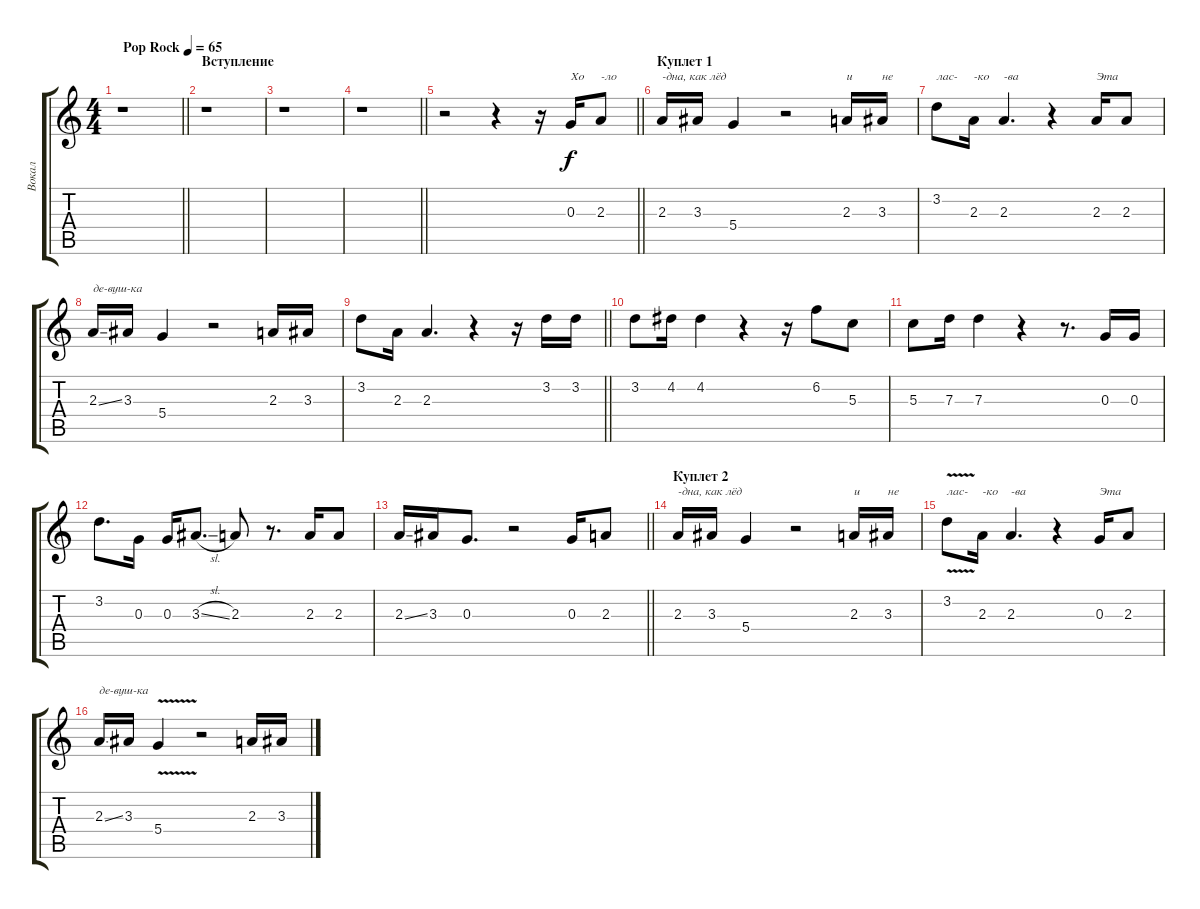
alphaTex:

\track ("Вокал" "Вокал") {instrument electricguitarjazz}
\staff {score tabs}
\tuning (E4 B3 G3 D3 A2 E2) {hide}
\ts (4 4)
\tempo (65 "Pop Rock")
\clef g2
\barLineRight lightlight
\ks c
r.1{dy f instrument electricguitarjazz} |
\section ("" "Вступление")
r.1 |
r.1 |
\barLineRight lightlight
r.1 |
\section ("" "")
\barLineRight lightlight
r.2 r.4 r.16 0.3.16{txt "Хо"} 2.3.8{txt "-ло"} |
\section ("" "Куплет 1")
2.3.16{txt "-дна, как лёд"} 3.3.16 5.4.4 r.2 2.3.16{txt "и"} 3.3.16{txt "не"} |
3.2.8{txt "лас-"} 2.3.16{txt "-ко"} 2.3.4{d txt "-ва"} r.4 2.3.16{txt "Эта"} 2.3.8 |
2.3{ss}.16{txt "де-вуш-ка"} 3.3.16 5.4.4 r.2 2.3.16 3.3.16 |
\barLineRight lightlight
3.2.8 2.3.16 2.3.4{d} r.4 r.16 3.2.16 3.2.16 |
3.2.8 4.2.16 4.2.4 r.4 r.16 6.2.8 5.3.8 |
5.3.8 7.3.16 7.3.4 r.4 r.8{d} 0.3.16 0.3.16 |
3.2.8{d} 0.3.16 0.3.16 3.3{sl}.8{d} 2.3.8 r.8{d} 2.3.16 2.3.8 |
\barLineRight lightlight
2.3{ss}.16 3.3.16 0.3.8{d} r.2 0.3.16 2.3.8 |
\section ("" "Куплет 2")
2.3.16{txt "-дна, как лёд"} 3.3.16 5.4.4 r.2 2.3.16{txt "и"} 3.3.16{txt "не"} |
3.2{v}.8{txt "лас-"} 2.3.16{txt "-ко"} 2.3.4{d txt "-ва"} r.4 0.3.16{txt "Эта"} 2.3.8 |
2.3{ss}.16{txt "де-вуш-ка"} 3.3.16 5.4{v}.4 r.2 2.3.16 3.3.16
